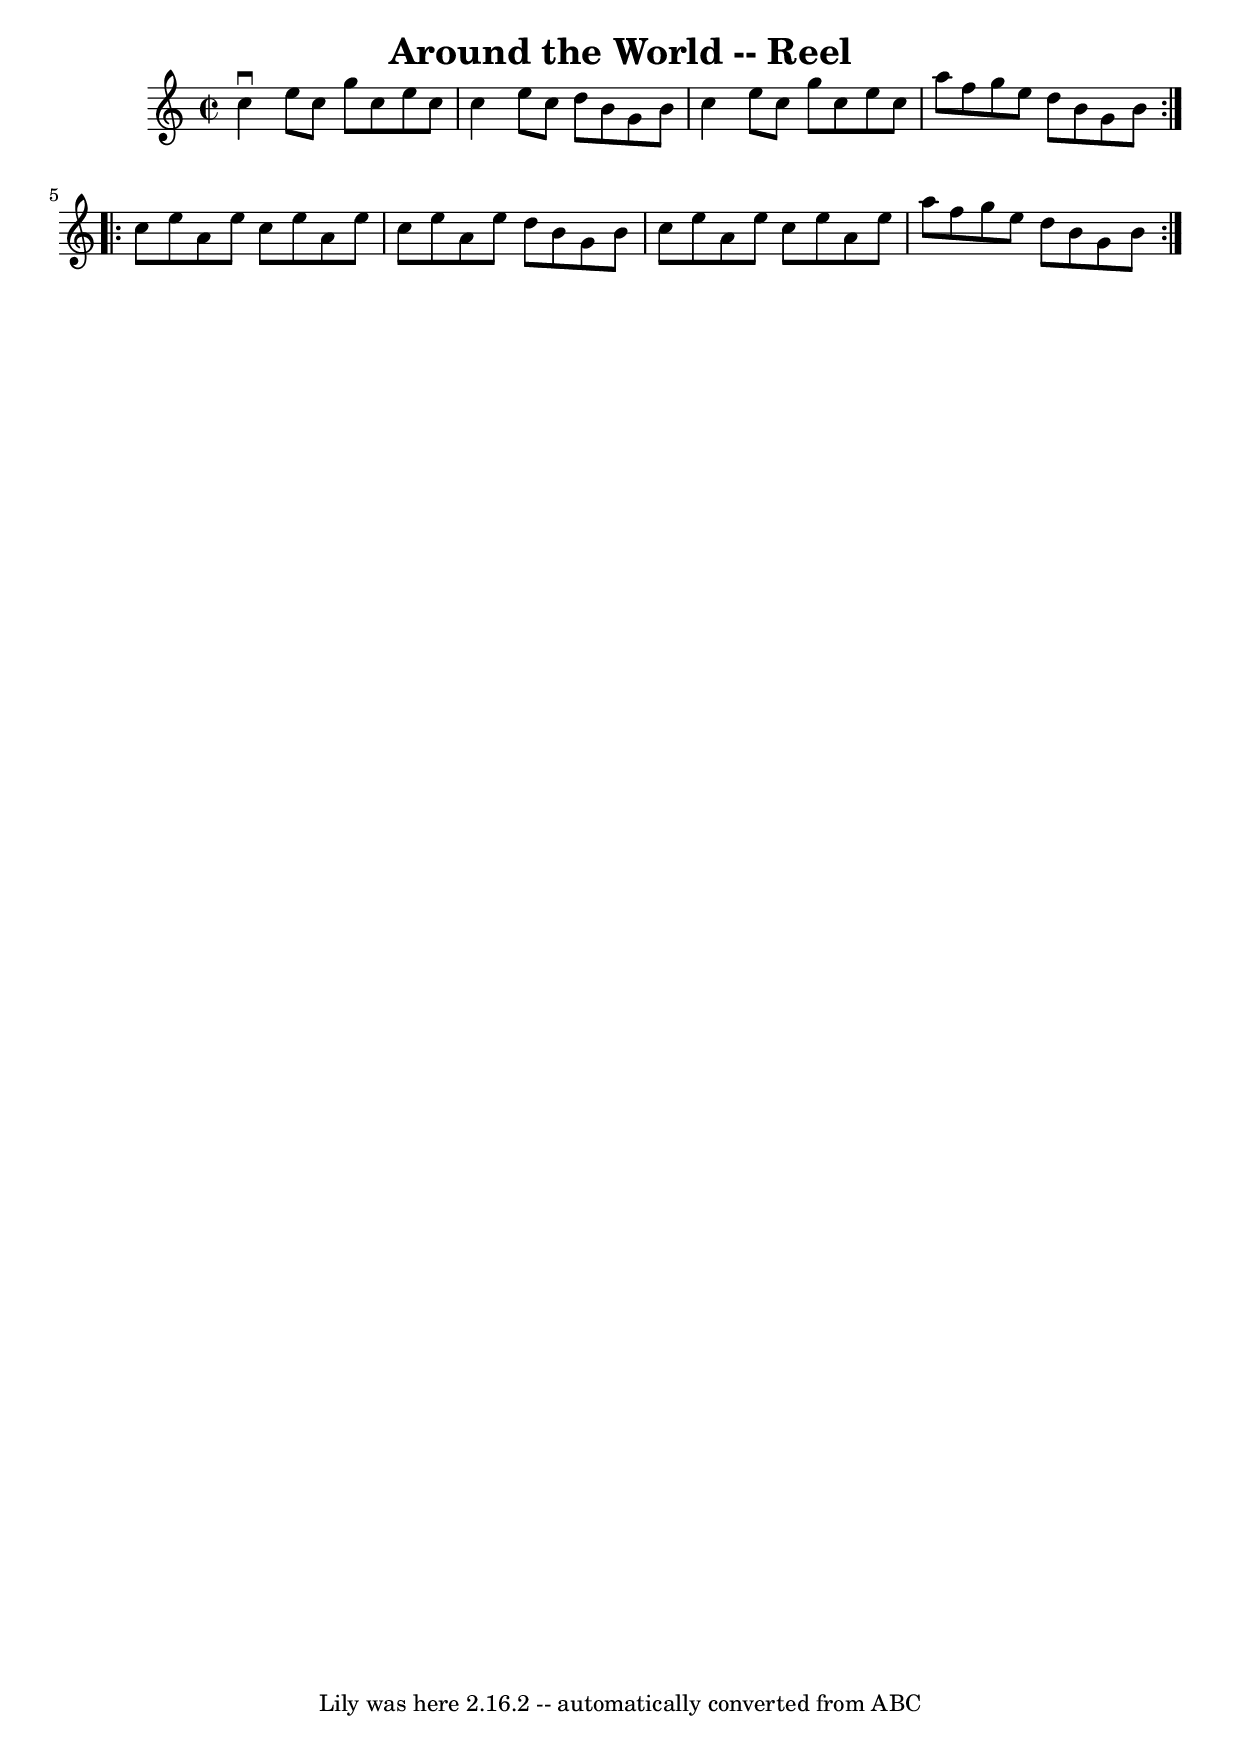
\version "2.7.40"
\include "Mammoth.ily"
\header {
	book = "Ryan's Mammoth Collection"
	crossRefNumber = "1"
	footnotes = "\\\\215"
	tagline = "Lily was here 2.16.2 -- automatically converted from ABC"
	title = "Around the World -- Reel"
}
voicedefault =  {
\set Score.defaultBarType = "empty"

\repeat volta 2 {
\override Staff.TimeSignature #'style = #'C
 \time 2/2 \key c \major c''4^\downbow e''8 c''8 g''8 c''8    
e''8 c''8    |
 c''4 e''8 c''8 d''8 b'8 g'8 b'8    
|
 c''4 e''8 c''8 g''8 c''8 e''8 c''8    |
   
a''8 f''8 g''8 e''8 d''8 b'8 g'8 b'8    }     
\repeat volta 2 { c''8 e''8 a'8 e''8 c''8 e''8 a'8 e''8  
  |
 c''8 e''8 a'8 e''8 d''8 b'8 g'8 b'8    
|
 c''8 e''8 a'8 e''8 c''8 e''8 a'8 e''8    
|
 a''8 f''8 g''8 e''8 d''8 b'8 g'8 b'8    }   
}

\score{
    <<

	\context Staff="default"
	{
	    \voicedefault 
	}

    >>
	\layout {
	}
	\midi {}
}
